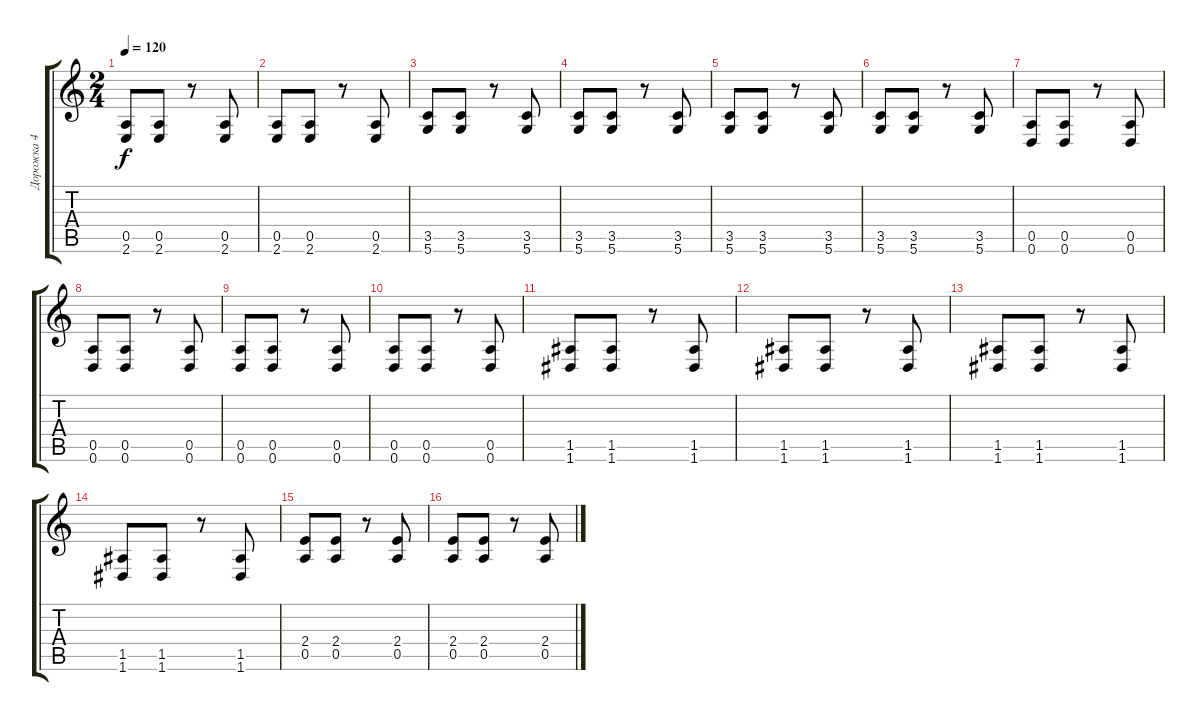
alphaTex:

\track ("Дорожка 4" "Дорожка 4") {instrument distortionguitar}
\staff {score tabs}
\tuning (E4 B3 G3 D3 A2 D2) {hide}
\ts (2 4)
\tempo 120
\clef g2
\ks c
(0.5 2.6).8{dy f} (0.5 2.6).8 r.8 (0.5 2.6).8 |
(0.5 2.6).8 (0.5 2.6).8 r.8 (0.5 2.6).8 |
(3.5 5.6).8 (3.5 5.6).8 r.8 (3.5 5.6).8 |
(3.5 5.6).8 (3.5 5.6).8 r.8 (3.5 5.6).8 |
(3.5 5.6).8 (3.5 5.6).8 r.8 (3.5 5.6).8 |
(3.5 5.6).8 (3.5 5.6).8 r.8 (3.5 5.6).8 |
(0.5 0.6).8 (0.5 0.6).8 r.8 (0.5 0.6).8 |
(0.5 0.6).8 (0.5 0.6).8 r.8 (0.5 0.6).8 |
(0.5 0.6).8 (0.5 0.6).8 r.8 (0.5 0.6).8 |
(0.5 0.6).8 (0.5 0.6).8 r.8 (0.5 0.6).8 |
(1.5 1.6).8 (1.5 1.6).8 r.8 (1.5 1.6).8 |
(1.5 1.6).8 (1.5 1.6).8 r.8 (1.5 1.6).8 |
(1.5 1.6).8 (1.5 1.6).8 r.8 (1.5 1.6).8 |
(1.5 1.6).8 (1.5 1.6).8 r.8 (1.5 1.6).8 |
(2.4 0.5).8 (2.4 0.5).8 r.8 (2.4 0.5).8 |
(2.4 0.5).8 (2.4 0.5).8 r.8 (2.4 0.5).8
